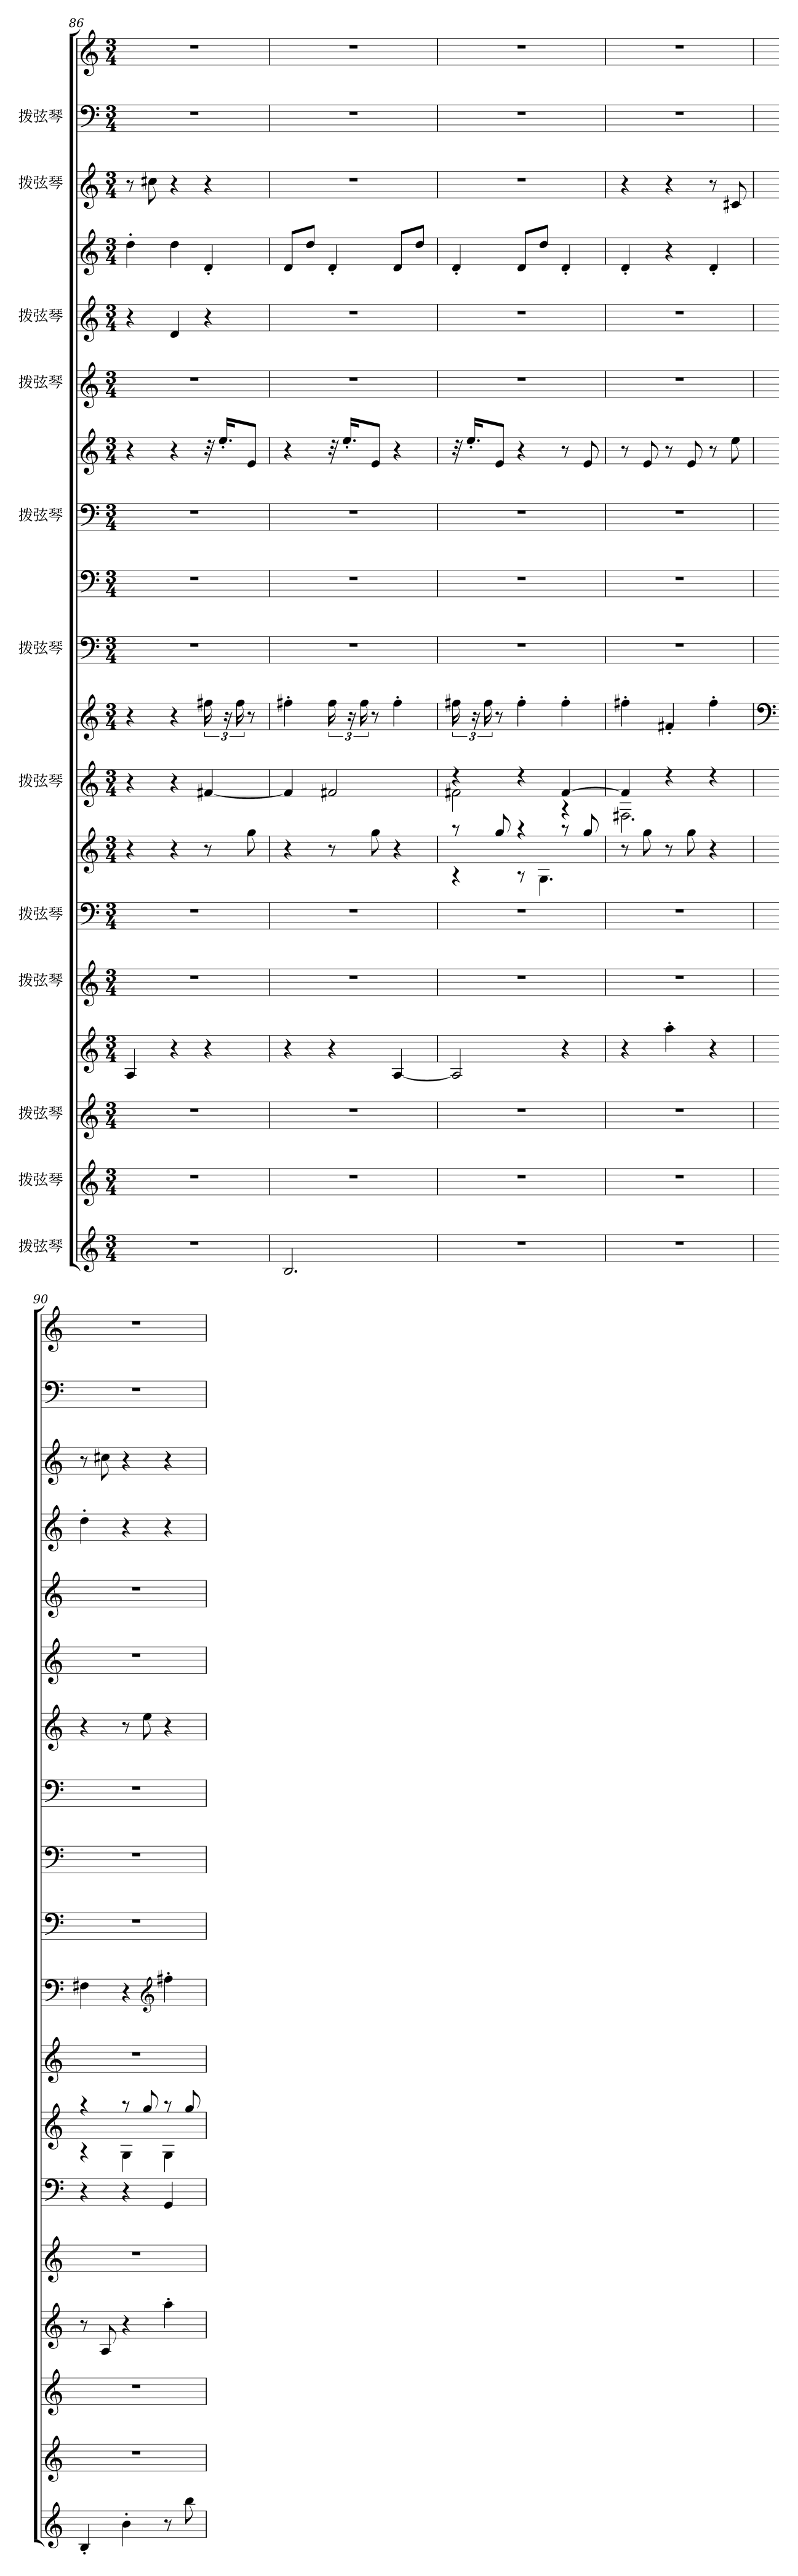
**kern	**kern	**kern	**kern	**kern	**kern	**kern	**kern	**kern	**kern	**kern	**kern	**kern	**kern	**kern	**kern	**kern	**kern	**kern
*part12	*part11	*part10	*part10	*part9	*part8	*part8	*part7	*part7	*part6	*part6	*part5	*part5	*part4	*part3	*part3	*part2	*part1	*part1
*staff19	*staff18	*staff17	*staff16	*staff15	*staff14	*staff13	*staff12	*staff11	*staff10	*staff9	*staff8	*staff7	*staff6	*staff5	*staff4	*staff3	*staff2	*staff1
*I"拨弦琴	*I"拨弦琴	*I"拨弦琴	*	*I"拨弦琴	*I"拨弦琴	*	*I"拨弦琴	*	*I"拨弦琴	*	*I"拨弦琴	*	*I"拨弦琴	*I"拨弦琴	*	*I"拨弦琴	*I"拨弦琴	*
*clefG2	*clefG2	*clefG2	*clefG2	*clefG2	*clefF4	*clefG2	*clefG2	*clefG2	*clefF4	*clefF4	*clefF4	*clefG2	*clefG2	*clefG2	*clefG2	*clefG2	*clefF4	*clefG2
*k[]	*k[]	*k[]	*k[]	*k[]	*k[]	*k[]	*k[]	*k[]	*k[]	*k[]	*k[]	*k[]	*k[]	*k[]	*k[]	*k[]	*k[]	*k[]
*M3/4	*M3/4	*M3/4	*M3/4	*M3/4	*M3/4	*M3/4	*M3/4	*M3/4	*M3/4	*M3/4	*M3/4	*M3/4	*M3/4	*M3/4	*M3/4	*M3/4	*M3/4	*M3/4
=86	=86	=86	=86	=86	=86	=86	=86	=86	=86	=86	=86	=86	=86	=86	=86	=86	=86	=86
2.r	2.r	2.r	4A/	2.r	2.r	4r	4r	4r	2.r	2.r	2.r	4r	2.r	4r	4dd'\	8r	2.r	2.r
.	.	.	.	.	.	.	.	.	.	.	.	.	.	.	.	8cc#X\	.	.
.	.	.	4r	.	.	4r	4r	4r	.	.	.	4r	.	4d/	4dd\	4r	.	.
.	.	.	4r	.	.	8r	[4f#X/	24ff#X\	.	.	.	32r	.	4r	4d'/	4r	.	.
.	.	.	.	.	.	.	.	.	.	.	.	16.ee'/KL	.	.	.	.	.	.
.	.	.	.	.	.	.	.	24r	.	.	.	.	.	.	.	.	.	.
.	.	.	.	.	.	.	.	24ff#\	.	.	.	.	.	.	.	.	.	.
.	.	.	.	.	.	8gg\	.	8r	.	.	.	8e/J	.	.	.	.	.	.
=87	=87	=87	=87	=87	=87	=87	=87	=87	=87	=87	=87	=87	=87	=87	=87	=87	=87	=87
2.B/	2.r	2.r	4r	2.r	2.r	4r	4f#/]	4ff#X'\	2.r	2.r	2.r	4r	2.r	2.r	8d/L	2.r	2.r	2.r
.	.	.	.	.	.	.	.	.	.	.	.	.	.	.	8dd/J	.	.	.
.	.	.	4r	.	.	8r	2f#X/	24ff#\	.	.	.	32r	.	.	4d'/	.	.	.
.	.	.	.	.	.	.	.	.	.	.	.	16.ee'/KL	.	.	.	.	.	.
.	.	.	.	.	.	.	.	24r	.	.	.	.	.	.	.	.	.	.
.	.	.	.	.	.	.	.	24ff#\	.	.	.	.	.	.	.	.	.	.
.	.	.	.	.	.	8gg\	.	8r	.	.	.	8e/J	.	.	.	.	.	.
.	.	.	[4A/	.	.	4r	.	4ff#'\	.	.	.	4r	.	.	8d/L	.	.	.
.	.	.	.	.	.	.	.	.	.	.	.	.	.	.	8dd/J	.	.	.
=88	=88	=88	=88	=88	=88	=88	=88	=88	=88	=88	=88	=88	=88	=88	=88	=88	=88	=88
*	*	*	*	*	*	*^	*^	*	*	*	*	*	*	*	*	*	*	*
2.r	2.r	2.r	2A/]	2.r	2.r	8r	4r	4r	2f#X\	24ff#X\	2.r	2.r	2.r	32r	2.r	2.r	4d'/	2.r	2.r	2.r
.	.	.	.	.	.	.	.	.	.	.	.	.	.	16.ee'/KL	.	.	.	.	.	.
.	.	.	.	.	.	.	.	.	.	24r	.	.	.	.	.	.	.	.	.	.
.	.	.	.	.	.	.	.	.	.	24ff#\	.	.	.	.	.	.	.	.	.	.
.	.	.	.	.	.	8gg/	.	.	.	8r	.	.	.	8e/J	.	.	.	.	.	.
.	.	.	.	.	.	4r	8r	4r	.	4ff#'\	.	.	.	4r	.	.	8d/L	.	.	.
.	.	.	.	.	.	.	4.G\	.	.	.	.	.	.	.	.	.	8dd/J	.	.	.
.	.	.	4r	.	.	8r	.	[4f#/	4r	4ff#'\	.	.	.	8r	.	.	4d'/	.	.	.
.	.	.	.	.	.	8gg/	.	.	.	.	.	.	.	8e/	.	.	.	.	.	.
*	*	*	*	*	*	*v	*v	*	*	*	*	*	*	*	*	*	*	*	*	*
!!LO:PB:g=z
=89	=89	=89	=89	=89	=89	=89	=89	=89	=89	=89	=89	=89	=89	=89	=89	=89	=89	=89	=89
2.r	2.r	2.r	4r	2.r	2.r	8r	4f#/]	2.F#X\	4ff#X'\	2.r	2.r	2.r	8r	2.r	2.r	4d'/	4r	2.r	2.r
.	.	.	.	.	.	8gg\	.	.	.	.	.	.	8e/	.	.	.	.	.	.
.	.	.	4aa'\	.	.	8r	4r	.	4f#X'/	.	.	.	8r	.	.	4r	4r	.	.
.	.	.	.	.	.	8gg\	.	.	.	.	.	.	8e/	.	.	.	.	.	.
.	.	.	4r	.	.	4r	4r	.	4ff#'\	.	.	.	8r	.	.	4d'/	8r	.	.
.	.	.	.	.	.	.	.	.	.	.	.	.	8ee\	.	.	.	8c#X/	.	.
*	*	*	*	*	*	*	*v	*v	*	*	*	*	*	*	*	*	*	*	*
=90	=90	=90	=90	=90	=90	=90	=90	=90	=90	=90	=90	=90	=90	=90	=90	=90	=90	=90
*	*	*	*	*	*	*	*	*clefF4	*	*	*	*	*	*	*	*	*	*
*	*	*	*	*	*	*^	*	*	*	*	*	*	*	*	*	*	*	*
4B'/	2.r	2.r	8r	2.r	4r	4r	4r	2.r	4F#X\	2.r	2.r	2.r	4r	2.r	2.r	4dd'\	8r	2.r	2.r
.	.	.	8A/	.	.	.	.	.	.	.	.	.	.	.	.	.	8cc#X\	.	.
4b'\	.	.	4r	.	4r	8r	4G\	.	4r	.	.	.	8r	.	.	4r	4r	.	.
.	.	.	.	.	.	8gg/	.	.	.	.	.	.	8ee\	.	.	.	.	.	.
*	*	*	*	*	*	*	*	*	*clefG2	*	*	*	*	*	*	*	*	*	*
8r	.	.	4aa'\	.	4GG/	8r	4G\	.	4ff#X'\	.	.	.	4r	.	.	4r	4r	.	.
8bb\	.	.	.	.	.	8gg/	.	.	.	.	.	.	.	.	.	.	.	.	.
*	*	*	*	*	*	*v	*v	*	*	*	*	*	*	*	*	*	*	*	*
=	=	=	=	=	=	=	=	=	=	=	=	=	=	=	=	=	=	=
*-	*-	*-	*-	*-	*-	*-	*-	*-	*-	*-	*-	*-	*-	*-	*-	*-	*-	*-
